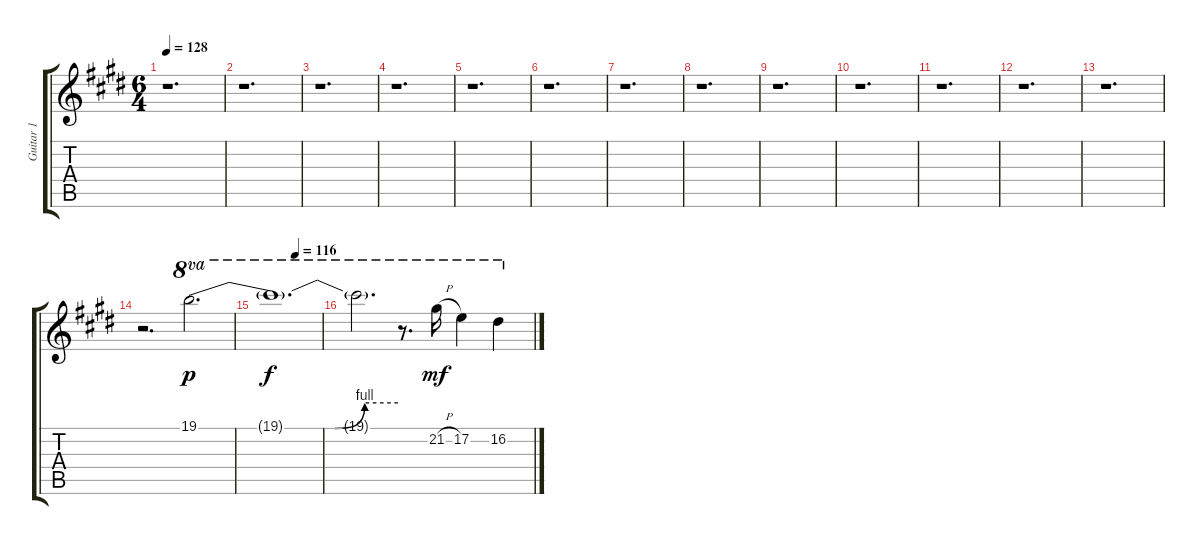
\track ("Guitar 1" "Guitar 1") {instrument acousticguitarnylon}
\staff {score tabs}
\tuning (E4 B3 G3 D3 A2 E2) {hide}
\ts (6 4)
\tempo 128
\clef g2
\ks e
r.1{d dy mf} |
r.1{d} |
r.1{d} |
r.1{d} |
r.1{d} |
r.1{d} |
r.1{d} |
r.1{d} |
r.1{d} |
r.1{d} |
r.1{d} |
r.1{d} |
r.1{d} |
r.2{d} 19.1{be (custom 0 0 41 0 50 4 60 4)}.2{d ot 8va dy p} |
\tempo (116 0.5)
19.1{t}.1{d ot 8va dy f} |
19.1{t}.2{d ot 8va} r.8{d ot 8va} 21.2{h}.16{ot 8va dy mf} 17.2.4{ot 8va} 16.2.4{ot 8va}
